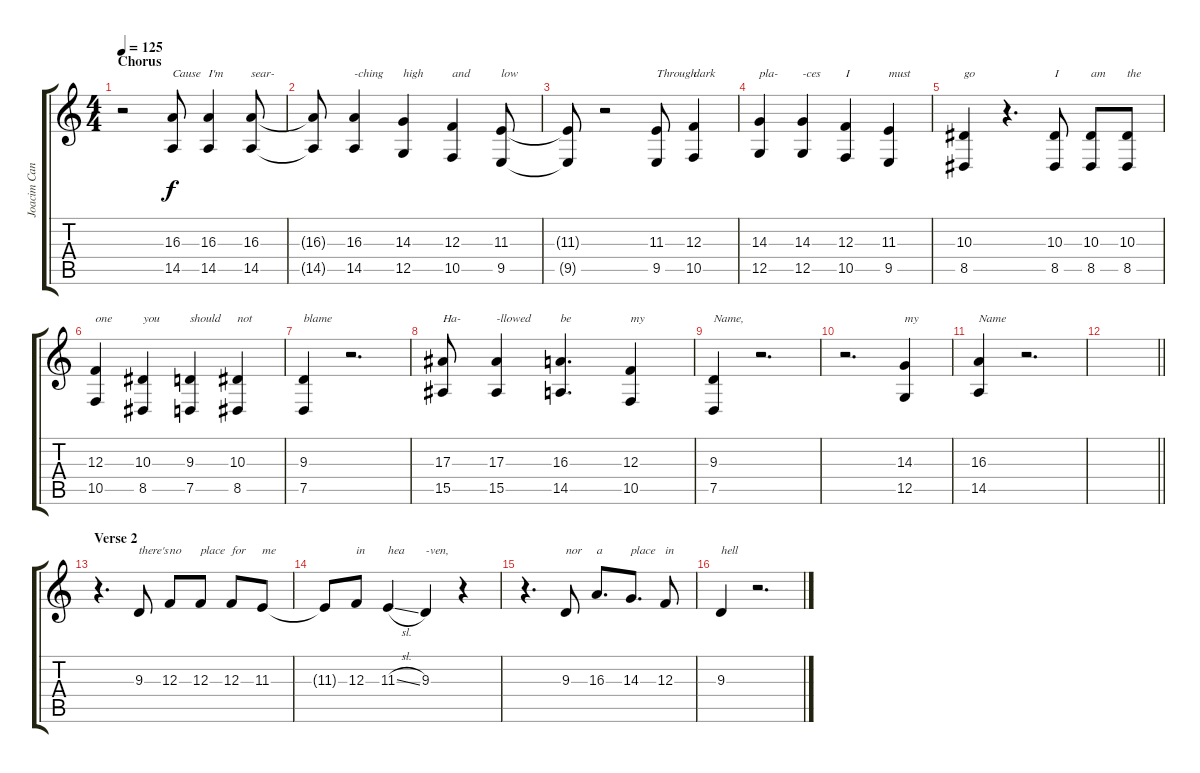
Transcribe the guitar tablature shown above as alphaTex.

\track ("Joacim Cans" "Joacim Can") {instrument lead1square}
\staff {score tabs}
\tuning (D4 A3 F3 C3 G2 D2) {hide}
\ts (4 4)
\section ("" "Chorus")
\tempo 125
\clef g2
\ks c
r.2{dy f} (16.3 14.5).8{txt "Cause"} (16.3 14.5).4{txt "I'm"} (16.3 14.5).8{txt "sear-"} |
(16.3{t} 14.5{t}).8 (16.3 14.5).4{txt "-ching"} (14.3 12.5).4{txt "high"} (12.3 10.5).4{txt "and"} (11.3 9.5).8{txt "low"} |
(11.3{t} 9.5{t}).8 r.2 (11.3 9.5).8{txt "Through"} (12.3 10.5).4{txt "dark"} |
(14.3 12.5).4{txt "pla-"} (14.3 12.5).4{txt "-ces"} (12.3 10.5).4{txt "I"} (11.3 9.5).4{txt "must"} |
(10.3 8.5).4{txt "go"} r.4{d} (10.3 8.5).8{txt "I"} (10.3 8.5).8{txt "am"} (10.3 8.5).8{txt "the"} |
(12.3 10.5).4{txt "one"} (10.3 8.5).4{txt "you"} (9.3 7.5).4{txt "should"} (10.3 8.5).4{txt "not"} |
(9.3 7.5).4{txt "blame"} r.2{d} |
(17.3 15.5).8{txt "Ha-"} (17.3 15.5).4{txt "-llowed"} (16.3 14.5).4{d txt "be"} (12.3 10.5).4{txt "my"} |
(9.3 7.5).4{txt "Name,"} r.2{d} |
r.2{d} (14.3 12.5).4{txt "my"} |
(16.3 14.5).4{txt "Name"} r.2{d} |
\barLineRight lightlight
|
\section ("" "Verse 2")
r.4{d} 9.3.8{txt "there's"} 12.3.8{txt "no"} 12.3.8{txt "place"} 12.3.8{txt "for"} 11.3.8{txt "me"} |
11.3{t}.8 12.3.8{txt "in"} 11.3{sl}.4{txt "hea"} 9.3.4{txt "-ven,"} r.4 |
r.4{d} 9.3.8{txt "nor"} 16.3.8{d txt "a"} 14.3.8{d txt "place"} 12.3.8{txt "in"} |
9.3.4{txt "hell"} r.2{d}
